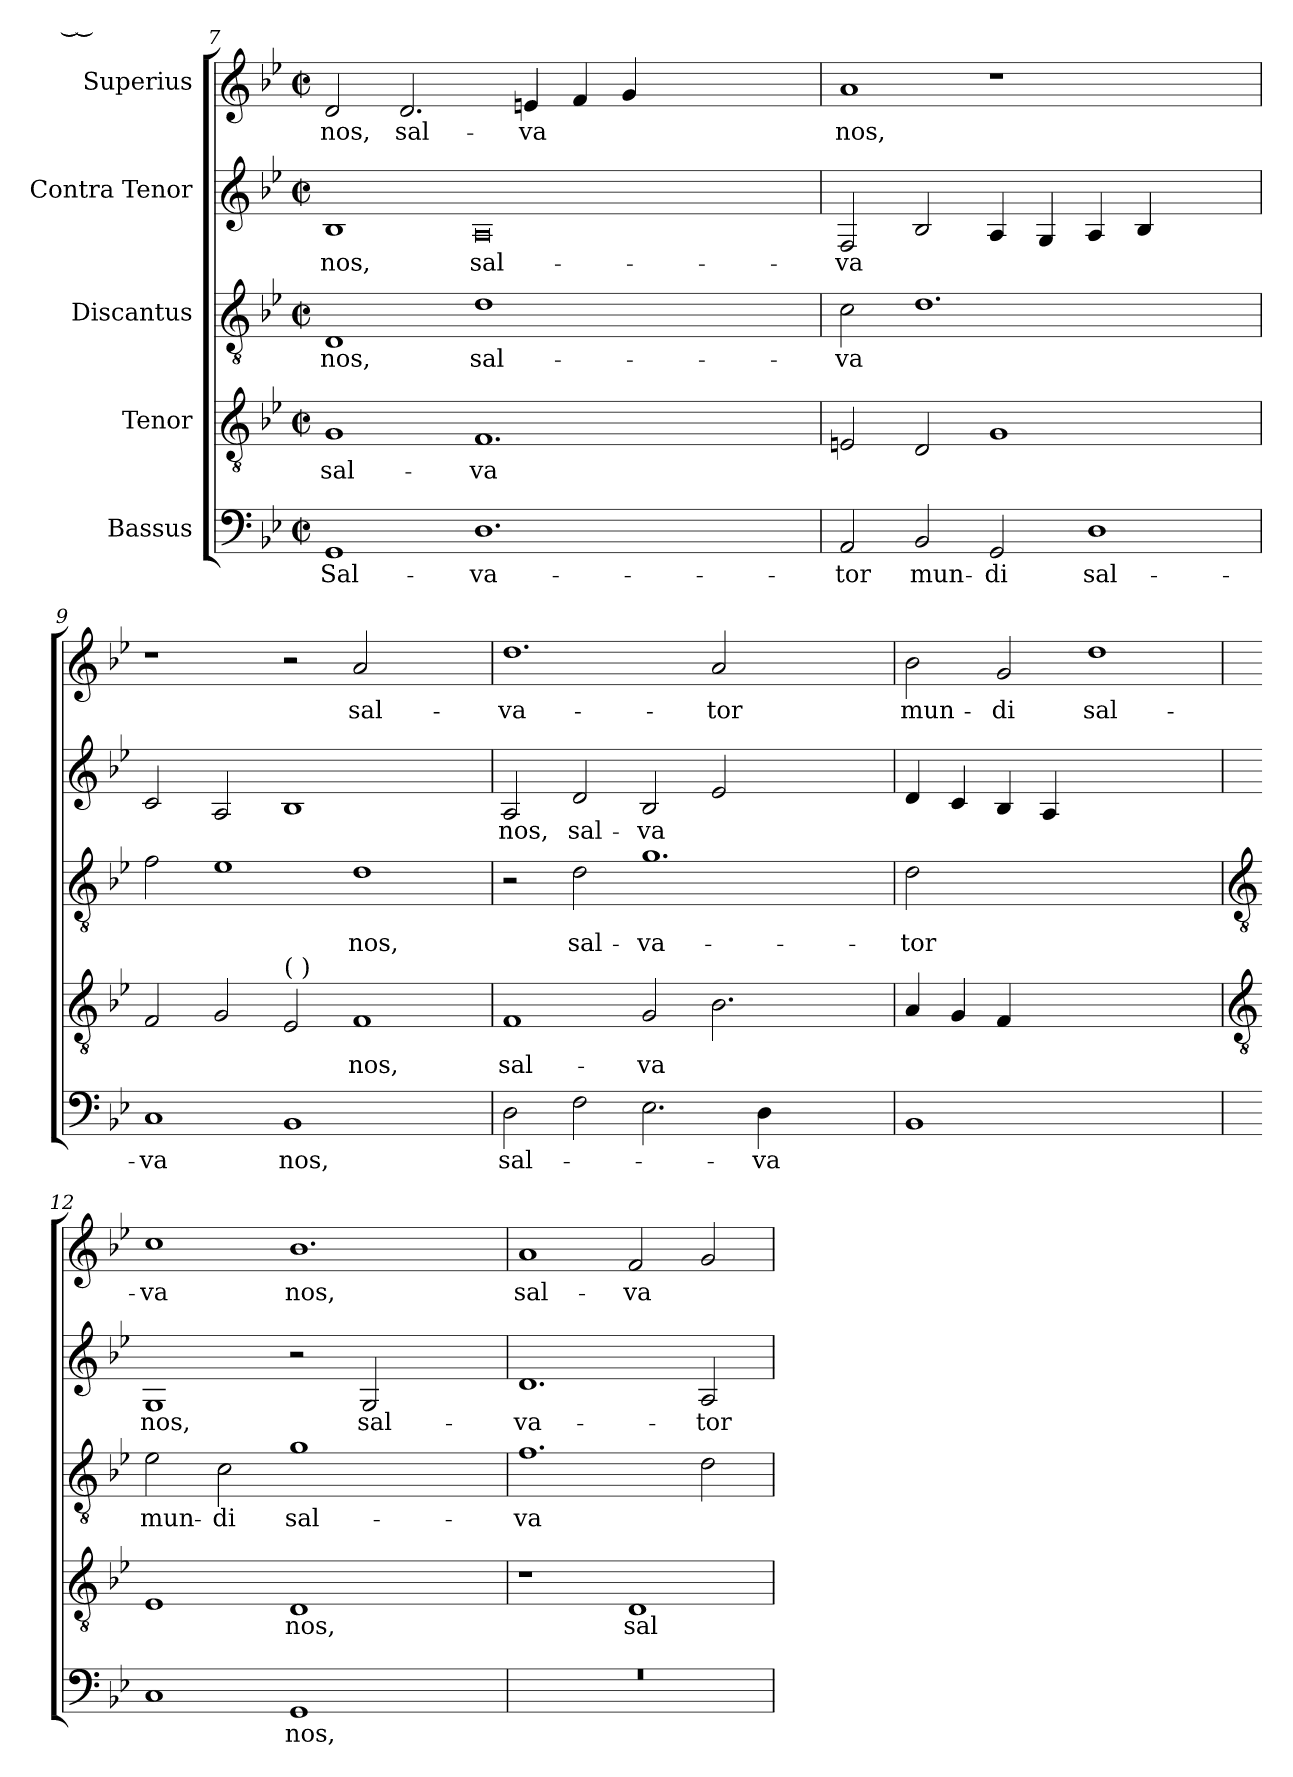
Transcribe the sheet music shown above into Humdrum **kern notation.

**kern	**text	**kern	**text	**kern	**text	**kern	**text	**kern	**text
*part5	*part5	*part4	*part4	*part3	*part3	*part2	*part2	*part1	*part1
*staff5	*staff5	*staff4	*staff4	*staff3	*staff3	*staff2	*staff2	*staff1	*staff1
*I"Bassus	*	*I"Tenor	*	*I"Discantus	*	*I"Contra Tenor	*	*I"Superius	*
*clefF4	*	*clefGv2	*	*clefGv2	*	*clefG2	*	*clefG2	*
*k[b-e-]	*	*k[b-e-]	*	*k[b-e-]	*	*k[b-e-]	*	*k[b-e-]	*
*B-:	*	*B-:	*	*B-:	*	*B-:	*	*B-:	*
*M4/2	*	*M4/2	*	*M4/2	*	*M4/2	*	*M4/2	*
*met(c|)	*	*met(c|)	*	*met(c|)	*	*met(c|)	*	*met(c|)	*
=7	=7	=7	=7	=7	=7	=7	=7	=7	=7
!	!LO:LY:b	!	!LO:LY:b	!	!LO:LY:b	!	!LO:LY:b	!	!LO:LY:b
1GG	Sal-	1G	sal-	1D	nos,	1B-	nos,	2d	nos,
!	!	!	!	!	!	!	!	!	!LO:LY:b
.	.	.	.	.	.	.	.	2.d	sal-
!	!LO:LY:b	!	!LO:LY:b	!	!LO:LY:b	!	!LO:LY:b	!	!
1.D	-va-	1.F	-va	1d	sal-	0A	sal-	.	.
!	!	!	!	!	!	!	!	!	!LO:LY:b
.	.	.	.	.	.	.	.	4e	-va
.	.	.	.	.	.	.	.	4f	.
.	.	.	.	.	.	.	.	4g	.
.	.	.	.	1ryy	.	.	.	1ryy	.
2ryy	.	2ryy	.	.	.	.	.	.	.
=8	=8	=8	=8	=8	=8	=8	=8	=8	=8
!	!LO:LY:b	!	!	!	!LO:LY:b	!	!LO:LY:b	!	!LO:LY:b
2AA	-tor	2En	.	2c	-va	2F	-va	1a	nos,
!	!LO:LY:b	!	!	!	!	!	!	!	!
2BB-	mun-	2D	.	1.d	.	2B-	.	.	.
!	!LO:LY:b	!	!	!	!	!	!	!	!
2GG	-di	1G	.	.	.	4A	.	1r	.
.	.	.	.	.	.	4G	.	.	.
!	!LO:LY:b	!	!	!	!	!	!	!	!
1D	sal-	.	.	.	.	4A	.	.	.
.	.	.	.	.	.	4B-	.	.	.
.	.	2ryy	.	2ryy	.	2ryy	.	2ryy	.
=9	=9	=9	=9	=9	=9	=9	=9	=9	=9
!	!LO:LY:b	!	!	!	!	!	!	!	!
1C	-va	2F	.	2f	.	2c	.	1r	.
.	.	2G	.	1e-	.	2A	.	.	.
!	!	!LO:TX:a:t=(  )	!	!	!	!	!	!	!
!	!LO:LY:b	!	!	!	!	!	!	!	!
1BB-	nos,	2E-	.	.	.	1B-	.	2r	.
!	!	!	!LO:LY:b	!	!LO:LY:b	!	!	!	!LO:LY:b
.	.	1F	nos,	1d	nos,	.	.	2a	sal-
2ryy	.	.	.	.	.	2ryy	.	2ryy	.
=10	=10	=10	=10	=10	=10	=10	=10	=10	=10
!	!LO:LY:b	!	!LO:LY:b	!	!	!	!LO:LY:b	!	!LO:LY:b
2D	sal-	1F	sal-	2r	.	2A	nos,	1.dd	-va-
!	!	!	!	!	!LO:LY:b	!	!LO:LY:b	!	!
2F	.	.	.	2d	sal-	2d	sal-	.	.
!	!	!	!LO:LY:b	!	!LO:LY:b	!	!LO:LY:b	!	!
2.E-	.	2G	-va	1.g	-va-	2B-	-va	.	.
!	!	!	!	!	!	!	!	!	!LO:LY:b
.	.	2.B-	.	.	.	2e-	.	2a	-tor
!	!LO:LY:b	!	!	!	!	!	!	!	!
4D	-va	.	.	.	.	.	.	.	.
2ryy	.	.	.	.	.	2ryy	.	2ryy	.
.	.	4ryy	.	.	.	.	.	.	.
=11	=11	=11	=11	=11	=11	=11	=11	=11	=11
!	!	!	!	!	!LO:LY:b	!	!	!	!LO:LY:b
1BB-	.	4A	.	2d	-tor	4d	.	2b-	mun-
.	.	4G	.	.	.	4c	.	.	.
!	!	!	!	!	!	!	!	!	!LO:LY:b
.	.	4F	.	1.ryy	.	4B-	.	2g	-di
.	.	1ryy	.	.	.	4A	.	.	.
!	!	!	!	!	!	!	!	!	!LO:LY:b
1ryy	.	.	.	.	.	1ryy	.	1dd	sal-
.	.	4ryy	.	.	.	.	.	.	.
!!LO:LB:g=z
=12	=12	=12	=12	=12	=12	=12	=12	=12	=12
*	*	*clefGv2	*	*clefGv2	*	*	*	*	*
!	!LO:LY:b	!	!LO:LY:b	!	!LO:LY:b	!	!LO:LY:b	!	!LO:LY:b
*^	*	*	*	*	*	*	*	*	*
1C	0ryy	___	1E-	___	2e-	mun-	1G	nos,	1cc	-va
!	!	!	!	!	!	!LO:LY:b	!	!	!	!
.	.	.	.	.	2c	-di	.	.	.	.
!	!	!LO:LY:b	!	!LO:LY:b	!	!LO:LY:b	!	!	!	!LO:LY:b
1GG	.	nos,	1D	nos,	1g	sal-	2r	.	1.b-	nos,
!	!	!	!	!	!	!	!	!LO:LY:b	!	!
.	.	.	.	.	.	.	2G	sal-	.	.
2ryy	2ryy	.	2ryy	.	2ryy	.	2ryy	.	.	.
=13	=13	=13	=13	=13	=13	=13	=13	=13	=13	=13
!	!	!	!	!	!	!LO:LY:b	!	!LO:LY:b	!	!LO:LY:b
0r	0ryy	.	1r	.	1.f	-va	1.d	-va-	1a	sal-
!	!	!	!	!LO:LY:b	!	!	!	!	!	!LO:LY:b
.	.	.	1D	sal-	.	.	.	.	2f	-va
!	!	!	!	!	!	!	!	!LO:LY:b	!	!
.	.	.	.	.	2d	.	2A	-tor	2g	.
*v	*v	*	*	*	*	*	*	*	*	*
=	=	=	=	=	=	=	=	=	=
*-	*-	*-	*-	*-	*-	*-	*-	*-	*-
